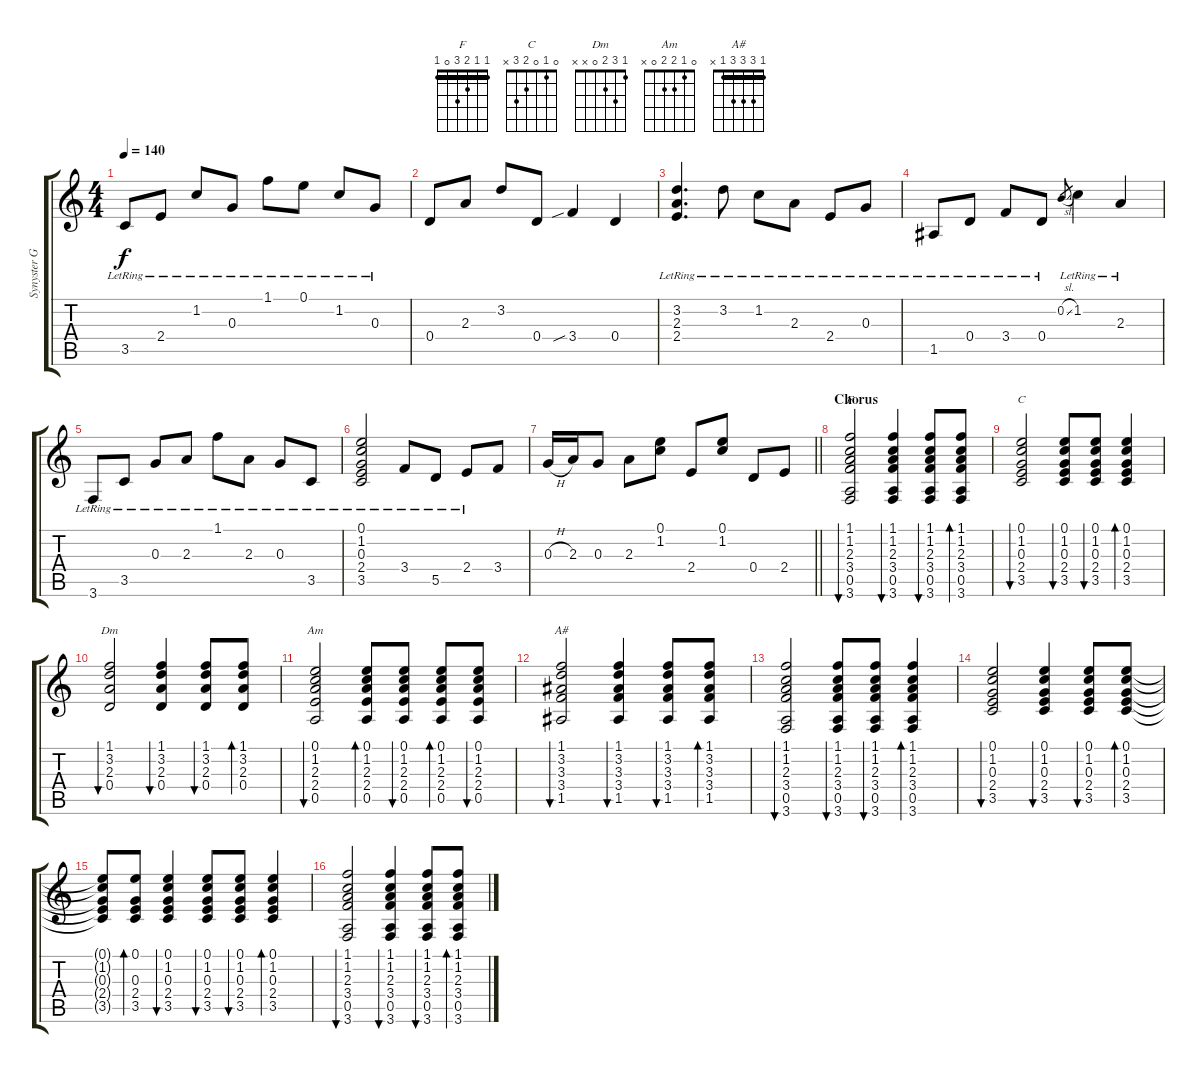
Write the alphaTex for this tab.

\track ("Synyster Gates" "Synyster G") {instrument acousticguitarsteel}
\staff {score tabs}
\tuning (E4 B3 G3 D3 A2 D2) {hide}
\chord ("F" 1 1 2 3 0 1) {barre 1}
\chord ("C" 0 1 0 2 3 x)
\chord ("Dm" 1 3 2 0 x x)
\chord ("Am" 0 1 2 2 0 x)
\chord ("A#" 1 3 3 3 1 x) {barre 1}
\ts (4 4)
\tempo 140
\clef g2
\ks c
3.5{lr}.8{dy f} 2.4{lr}.8 1.2{lr}.8 0.3{lr}.8 1.1{lr}.8 0.1{lr}.8 1.2{lr}.8 0.3{lr}.8 |
0.4.8 2.3.8 3.2.8 0.4.8 3.4{sib}.4 0.4.4 |
(3.2{lr} 2.3{lr} 2.4{lr}).4{d} 3.2{lr}.8 1.2{lr}.8 2.3{lr}.8 2.4{lr}.8 0.3{lr}.8 |
1.5{lr}.8 0.4{lr}.8 3.4{lr}.8 0.4{lr}.8 0.2{sl}.8{gr} 1.2{lr}.4 2.3{lr}.4 |
3.6{lr}.8 3.5{lr}.8 0.3{lr}.8 2.3{lr}.8 1.1{lr}.8 2.3{lr}.8 0.3{lr}.8 3.5{lr}.8 |
(0.1{lr} 1.2{lr} 0.3{lr} 2.4{lr} 3.5{lr}).2 3.4{lr}.8 5.5{lr}.8 2.4{lr}.8 3.4.8 |
\barLineRight lightlight
0.3{h}.16 2.3.16 0.3.8 2.3.8 (0.1 1.2).8 2.4.8 (0.1 1.2).8 0.4.8 2.4.8 |
\section ("" "Chorus")
(1.1 1.2 2.3 3.4 0.5 3.6).2{bu 60 ch "F" volume 9} (1.1 1.2 2.3 3.4 0.5 3.6).4{bu 60} (1.1 1.2 2.3 3.4 0.5 3.6).8{bu 60} (1.1 1.2 2.3 3.4 0.5 3.6).8{bd 60} |
(0.1 1.2 0.3 2.4 3.5).2{bu 60 ch "C"} (0.1 1.2 0.3 2.4 3.5).8{bu 60} (0.1 1.2 0.3 2.4 3.5).8{bu 60} (0.1 1.2 0.3 2.4 3.5).4{bd 60} |
(1.1 3.2 2.3 0.4).2{bu 60 ch "Dm"} (1.1 3.2 2.3 0.4).4{bu 60} (1.1 3.2 2.3 0.4).8{bu 60} (1.1 3.2 2.3 0.4).8{bd 60} |
(0.1 1.2 2.3 2.4 0.5).2{bu 60 ch "Am"} (0.1 1.2 2.3 2.4 0.5).8{bd 60} (0.1 1.2 2.3 2.4 0.5).8{bu 60} (0.1 1.2 2.3 2.4 0.5).8{bd 60} (0.1 1.2 2.3 2.4 0.5).8{bu 60} |
(1.1 3.2 3.3 3.4 1.5).2{bu 60 ch "A#"} (1.1 3.2 3.3 3.4 1.5).4{bu 60} (1.1 3.2 3.3 3.4 1.5).8{bu 60} (1.1 3.2 3.3 3.4 1.5).8{bd 60} |
(1.1 1.2 2.3 3.4 0.5 3.6).2{bu 60} (1.1 1.2 2.3 3.4 0.5 3.6).8{bu 60} (1.1 1.2 2.3 3.4 0.5 3.6).8{bu 60} (1.1 1.2 2.3 3.4 0.5 3.6).4{bd 60} |
(0.1 1.2 0.3 2.4 3.5).2{bu 60} (0.1 1.2 0.3 2.4 3.5).4{bu 60} (0.1 1.2 0.3 2.4 3.5).8{bu 60} (0.1 1.2 0.3 2.4 3.5).8{bd 60} |
(0.1{t} 1.2{t} 0.3{t} 2.4{t} 3.5{t}).8 (0.1 0.3 2.4 3.5).8{bd 60} (0.1 1.2 0.3 2.4 3.5).4{bu 60} (0.1 1.2 0.3 2.4 3.5).8{bu 60} (0.1 1.2 0.3 2.4 3.5).8{bu 60} (0.1 1.2 0.3 2.4 3.5).4{bd 60} |
(1.1 1.2 2.3 3.4 0.5 3.6).2{bu 60} (1.1 1.2 2.3 3.4 0.5 3.6).4{bu 60} (1.1 1.2 2.3 3.4 0.5 3.6).8{bu 60} (1.1 1.2 2.3 3.4 0.5 3.6).8{bd 60}
